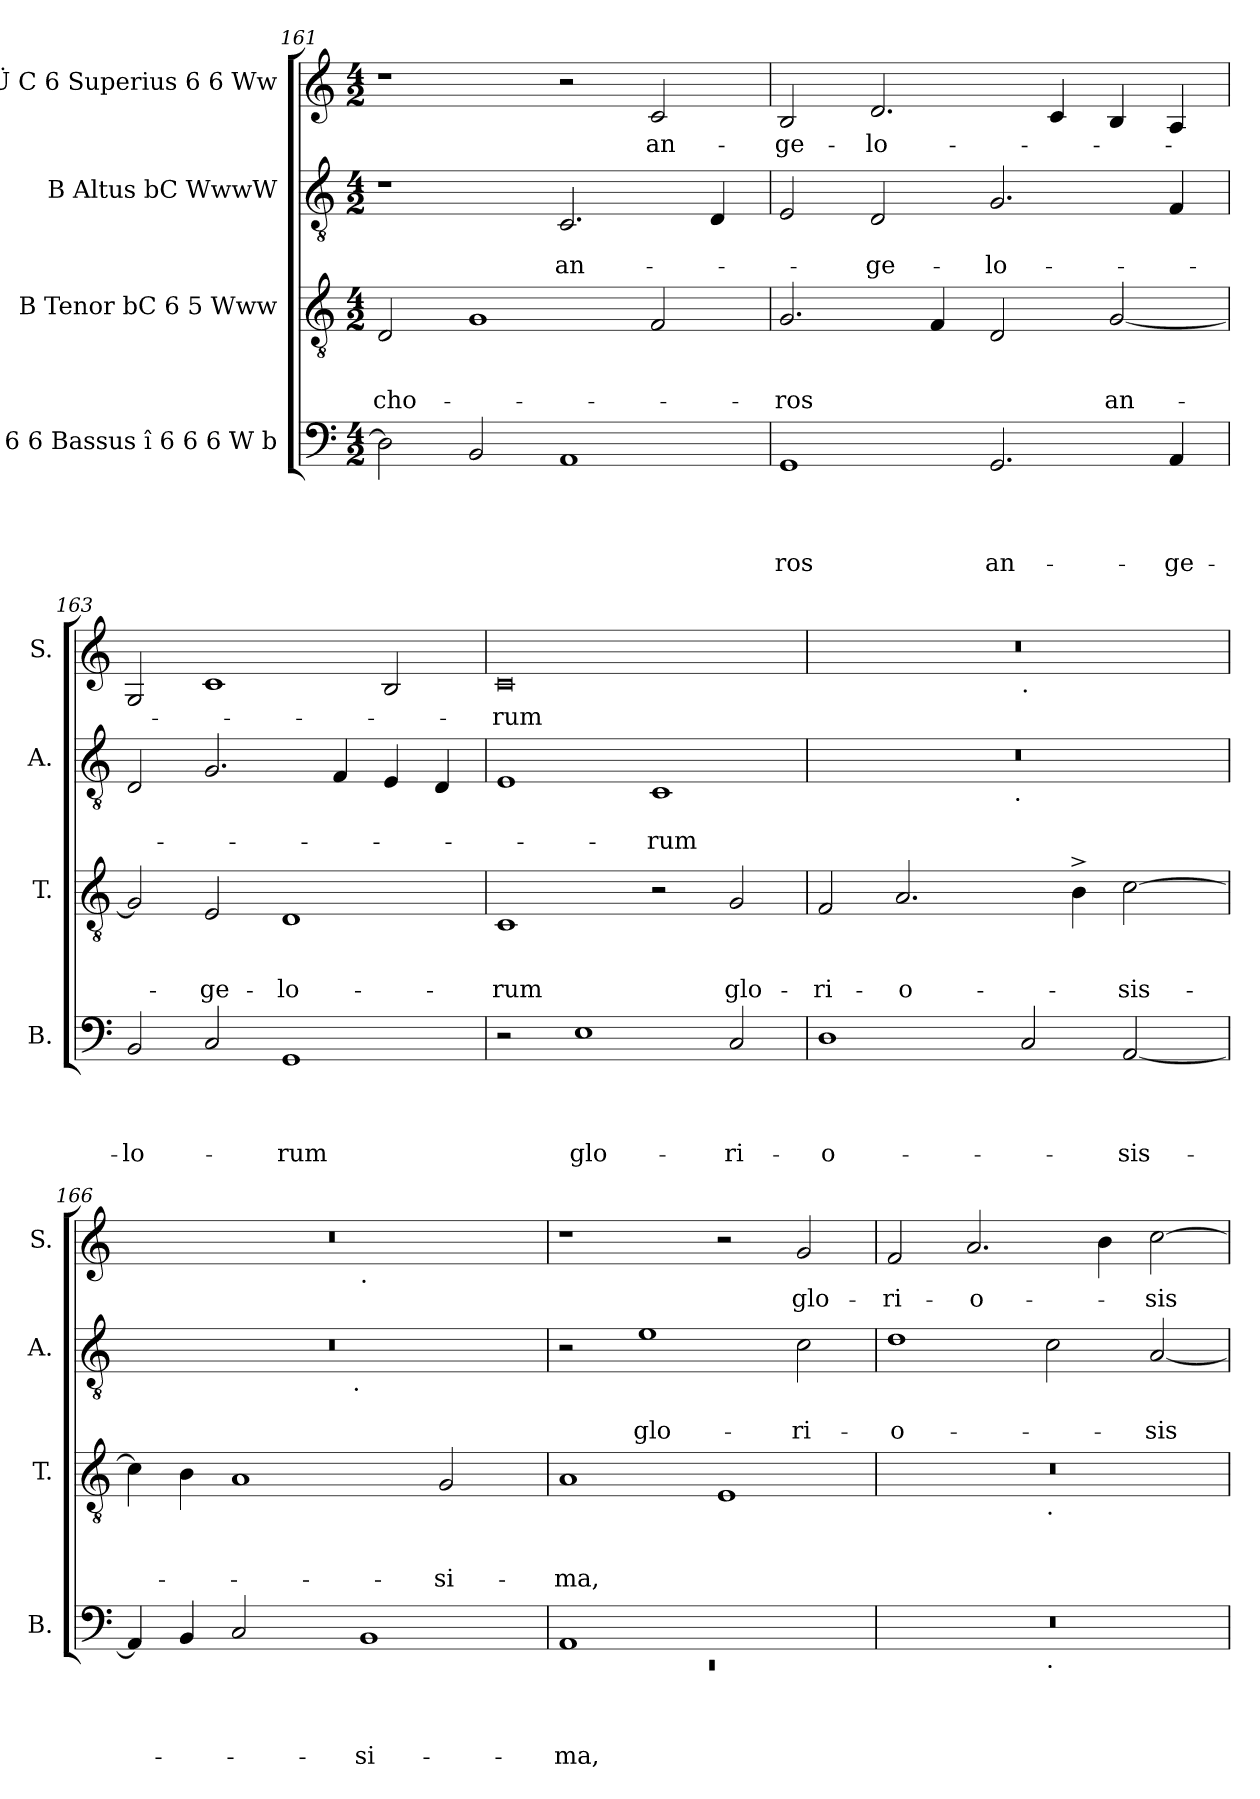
**kern	**text	**text	**text	**text	**kern	**text	**text	**text	**kern	**text	**text	**kern	**text
*part4	*part4	*part4	*part4	*part4	*part3	*part3	*part3	*part3	*part2	*part2	*part2	*part1	*part1
*staff4	*staff4	*staff4	*staff4	*staff4	*staff3	*staff3	*staff3	*staff3	*staff2	*staff2	*staff2	*staff1	*staff1
*I"C 6 6 Bassus î 6 6 6 W b	*	*	*	*	*I"B Tenor bC 6 5 Www	*	*	*	*I"B Altus bC WwwW	*	*	*I"b Ü C 6 Superius 6 6 Ww	*
*I'B.	*	*	*	*	*I'T.	*	*	*	*I'A.	*	*	*I'S.	*
*clefF4	*	*	*	*	*clefGv2	*	*	*	*clefGv2	*	*	*clefG2	*
*k[]	*	*	*	*	*k[]	*	*	*	*k[]	*	*	*k[]	*
*C:	*	*	*	*	*C:	*	*	*	*C:	*	*	*C:	*
*M4/2	*	*	*	*	*M4/2	*	*	*	*M4/2	*	*	*M4/2	*
=161	=161	=161	=161	=161	=161	=161	=161	=161	=161	=161	=161	=161	=161
!	!	!	!	!	!	!	!	!LO:LY:b	!	!	!	!	!
2D\]	.	.	.	.	2D/	.	.	-cho-	1r	.	.	1r	.
2BB/	.	.	.	.	1G	.	.	.	.	.	.	.	.
!	!	!	!	!	!	!	!	!	!	!	!LO:LY:b	!	!
1AA	.	.	.	.	.	.	.	.	2.C/	.	an-	2r	.
!	!	!	!	!	!	!	!	!	!	!	!	!	!LO:LY:b
.	.	.	.	.	2F/	.	.	.	.	.	.	2c/	an-
.	.	.	.	.	.	.	.	.	4D/	.	.	.	.
=162	=162	=162	=162	=162	=162	=162	=162	=162	=162	=162	=162	=162	=162
!	!	!	!	!LO:LY:b	!	!	!	!LO:LY:b	!	!	!	!	!LO:LY:b
1GG	.	.	.	-ros	2.G/	.	.	-ros	2E/	.	.	2B/	-ge-
!	!	!	!	!	!	!	!	!	!	!	!LO:LY:b	!	!LO:LY:b
.	.	.	.	.	.	.	.	.	2D/	.	-ge-	2.d/	-lo-
.	.	.	.	.	4F/	.	.	.	.	.	.	.	.
!	!	!	!	!LO:LY:b	!	!	!	!	!	!	!LO:LY:b	!	!
2.GG/	.	.	.	an-	2D/	.	.	.	2.G/	.	-lo-	.	.
.	.	.	.	.	.	.	.	.	.	.	.	4c/	.
!	!	!	!	!	!	!	!	!LO:LY:b	!	!	!	!	!
.	.	.	.	.	[<2G/	.	.	an-	.	.	.	4B/	.
!	!	!	!	!LO:LY:b	!	!	!	!	!	!	!	!	!
4AA/	.	.	.	-ge-	.	.	.	.	4F/	.	.	4A/	.
=163	=163	=163	=163	=163	=163	=163	=163	=163	=163	=163	=163	=163	=163
!	!	!	!	!LO:LY:b	!	!	!	!	!	!	!	!	!
2BB/	.	.	.	-lo-	2G/]	.	.	.	2D/	.	.	2G/	.
!	!	!	!	!	!	!	!	!LO:LY:b	!	!	!	!	!
2C/	.	.	.	.	2E/	.	.	-ge-	2.G/	.	.	1c	.
!	!	!	!	!LO:LY:b	!	!	!	!LO:LY:b	!	!	!	!	!
1GG	.	.	.	-rum	1D	.	.	-lo-	.	.	.	.	.
.	.	.	.	.	.	.	.	.	4F/	.	.	.	.
.	.	.	.	.	.	.	.	.	4E/	.	.	2B/	.
.	.	.	.	.	.	.	.	.	4D/	.	.	.	.
!!LO:LB:g=z
=164	=164	=164	=164	=164	=164	=164	=164	=164	=164	=164	=164	=164	=164
!	!	!	!	!	!	!	!	!LO:LY:b	!	!	!	!	!LO:LY:b
2r	.	.	.	.	1C	.	.	-rum	1E	.	.	0c	-rum
!	!	!	!	!LO:LY:b	!	!	!	!	!	!	!	!	!
1E	.	.	.	glo-	.	.	.	.	.	.	.	.	.
!	!	!	!	!	!	!	!	!	!	!	!LO:LY:b	!	!
.	.	.	.	.	2r	.	.	.	1C	.	-rum	.	.
!	!	!	!	!LO:LY:b	!	!	!	!LO:LY:b	!	!	!	!	!
2C/	.	.	.	-ri-	2G/	.	.	glo-	.	.	.	.	.
=165	=165	=165	=165	=165	=165	=165	=165	=165	=165	=165	=165	=165	=165
!	!	!	!	!LO:LY:b:rj	!	!	!	!LO:LY:b	!	!	!	!	!
*	*	*	*	*	*	*	*	*	*^	*	*	*^	*
1D	.	.	.	-o-	2F/	.	.	-ri-	0r	3%2ryy	.	.	0r	1ryy	.
!	!	!	!	!	!	!	!	!LO:LY:b	!	!	!	!	!	!	!
.	.	.	.	.	2.A/	.	.	-o-	.	.	.	.	.	.	.
.	.	.	.	.	.	.	.	.	.	6ryy	.	.	.	.	.
.	.	.	.	.	.	.	.	.	.	12...ryy	.	.	.	.	.
!	!	!	!	!	!	!	!	!	!	!LO:TX:b:t=.	!	!	!	!	!
.	.	.	.	.	.	.	.	.	.	3%2ryy	.	.	.	.	.
!	!	!	!	!	!	!	!	!	!	!	!	!	!	!LO:TX:b:t=.	!
2C/	.	.	.	.	.	.	.	.	.	.	.	.	.	1ryy	.
.	.	.	.	.	4B^>\	.	.	.	.	.	.	.	.	.	.
!	!	!	!	!LO:LY:b	!	!	!	!LO:LY:b	!	!	!	!	!	!	!
[<2AA/	.	.	.	-sis-	[>2c\	.	.	-sis-	.	.	.	.	.	.	.
.	.	.	.	.	.	.	.	.	.	3ryy	.	.	.	.	.
.	.	.	.	.	.	.	.	.	.	96ryy	.	.	.	.	.
=166	=166	=166	=166	=166	=166	=166	=166	=166	=166	=166	=166	=166	=166	=166	=166
4AA/]	.	.	.	.	4c\]	.	.	.	0r	3%2ryy	.	.	0r	1ryy	.
4BB/	.	.	.	.	4B\	.	.	.	.	.	.	.	.	.	.
2C/	.	.	.	.	1A	.	.	.	.	.	.	.	.	.	.
.	.	.	.	.	.	.	.	.	.	6ryy	.	.	.	.	.
.	.	.	.	.	.	.	.	.	.	12...ryy	.	.	.	.	.
!	!	!	!	!	!	!	!	!	!	!LO:TX:b:t=.	!	!	!	!	!
.	.	.	.	.	.	.	.	.	.	3%2ryy	.	.	.	.	.
!	!	!	!	!	!	!	!	!	!	!	!	!	!	!LO:TX:b:t=.	!
!	!	!	!	!LO:LY:b	!	!	!	!	!	!	!	!	!	!	!
1BB	.	.	.	-si-	.	.	.	.	.	.	.	.	.	1ryy	.
!	!	!	!	!	!	!	!	!LO:LY:b	!	!	!	!	!	!	!
.	.	.	.	.	2G/	.	.	-si-	.	.	.	.	.	.	.
.	.	.	.	.	.	.	.	.	.	3ryy	.	.	.	.	.
.	.	.	.	.	.	.	.	.	.	96ryy	.	.	.	.	.
=167	=167	=167	=167	=167	=167	=167	=167	=167	=167	=167	=167	=167	=167	=167	=167
*^	*	*	*	*	*	*	*	*	*	*	*	*	*	*	*
!	!LO:N:vis=1	!	!	!	!LO:LY:b	!	!	!	!LO:LY:b	!	!	!	!	!	!	!
*	*	*	*	*	*	*	*	*	*	*v	*v	*	*	*	*	*
*	*	*	*	*	*	*	*	*	*	*	*	*	*v	*v	*
1AA	0rEE	.	.	.	-ma,	1A	.	.	-ma,	2r	.	.	1r	.
!	!	!	!	!	!	!	!	!	!	!	!	!LO:LY:b	!	!
.	.	.	.	.	.	.	.	.	.	1e	.	glo-	.	.
1ryy	.	.	.	.	.	1E	.	.	.	.	.	.	2r	.
!	!	!	!	!	!	!	!	!	!	!	!	!LO:LY:b	!	!LO:LY:b
.	.	.	.	.	.	.	.	.	.	2c\	.	-ri-	2g/	glo-
=168	=168	=168	=168	=168	=168	=168	=168	=168	=168	=168	=168	=168	=168	=168
!	!	!	!	!	!	!	!	!	!	!	!	!LO:LY:b:rj	!	!LO:LY:b
*	*	*	*	*	*	*^	*	*	*	*	*	*	*	*
0r	1ryy	.	.	.	.	0r	1ryy	.	.	.	1d	.	-o-	2f/	-ri-
!	!	!	!	!	!	!	!	!	!	!	!	!	!	!	!LO:LY:b
.	.	.	.	.	.	.	.	.	.	.	.	.	.	2.a/	-o-
!	!	!	!	!	!	!	!LO:TX:b:t=.	!	!	!	!	!	!	!	!
!	!LO:TX:b:t=.	!	!	!	!	!	!	!	!	!	!	!	!	!	!
.	1ryy	.	.	.	.	.	1ryy	.	.	.	2c\	.	.	.	.
.	.	.	.	.	.	.	.	.	.	.	.	.	.	4b\	.
!	!	!	!	!	!	!	!	!	!	!	!	!	!LO:LY:b	!	!LO:LY:b
.	.	.	.	.	.	.	.	.	.	.	[<2A/	.	-sis-	[<2cc\	-sis-
*v	*v	*	*	*	*	*	*	*	*	*	*	*	*	*	*
*	*	*	*	*	*v	*v	*	*	*	*	*	*	*	*
=	=	=	=	=	=	=	=	=	=	=	=	=	=
*-	*-	*-	*-	*-	*-	*-	*-	*-	*-	*-	*-	*-	*-
